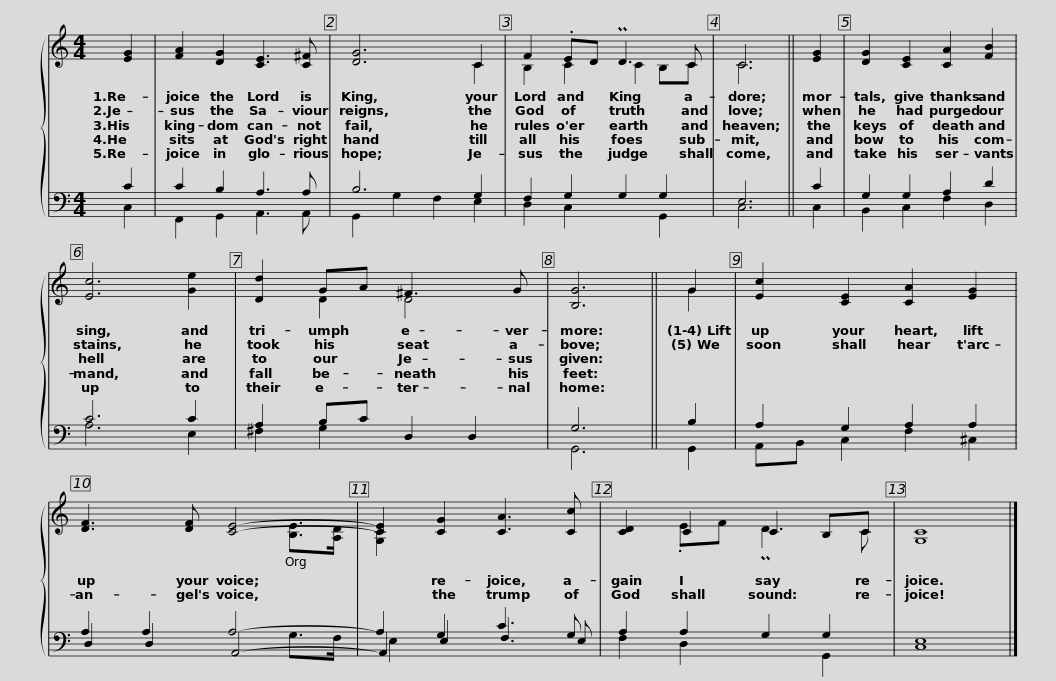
X:1
%%score { ( 1 4 5 ) | ( 2 3 6 ) }
L:1/8
M:4/4
I:linebreak $
K:C
V:1 treble
V:4 treble
V:5 treble
V:2 bass
V:3 bass
V:6 bass
V:1
 [EG]2 | [FA]2 [DG]2 [CE]3 [C^F] | [DG]6 C2 | F2 .ED PD3 C | C6 ||$ %5
 [EG]2 | [DG]2 [CE]2 [CA]2 [FB]2 | [Ec]6 [Ge]2 | [Dd]2 GA ^F3 G | [B,G]6 ||$ %10
 G2 | [Ec]2 [CE]2 [CA]2 [EG]2 | [DF]3 [DF] [CE]4- | [CE]2 [CG]2 [CA]3 [Cc] | [CD]2 C2 C2 B,C | %15
 [G,C]8 |] %16
V:2
 C2 | C2 B,2 A,3 A, | B,6 G,2 | F,2 G,2 G,2 G,2 | E,6 ||$ %5
 C2 | G,2 G,2 A,2 D2 | C6 C2 | A,2 B,C D,2 D,2 | G,6 ||$ %10
 B,2 | A,2 G,2 A,2 A,2 | A,2 A,2 A,4- | A,2 G,2 C3 G, | A,2 A,2 G,2 G,2 | %15
 E,8 |] %16
V:3
 C,2 | F,,2 G,,2 A,,3 A,, | G,,2 G,2 F,2 E,2 | D,2 C,2 x2 G,,2 | C,6 ||$ %5
 C,2 | B,,2 C,2 F,2 D,2 | A,6 E,2 | ^F,2 G,2 x4 | G,,6 ||$ %10
 G,,2 | A,,B,, C,2 F,2 ^C,2 | D,2 D,2 A,,4- | A,,2 E,2 F,3 E, | F,2 D,2 x2 G,,2 | %15
 C,8 |] %16
V:4
 x2 | x8 | x6 C2 | B,2 C2 C2 B,C | C6 ||$ %5
 x2 | x8 | x8 | x2 D2 D4 | x6 ||$ %10
 G2 | x8 | x8 | x8 | x2 .EF PD3 C | %15
 x8 |] %16
V:5
 x2 | x8 | x8 | x8 | x6 ||$ %5
 x2 | x8 | x8 | x8 | x6 ||$ %10
 x2 | x8 | x6 [B,E]>[A,D] | [G,C]2 x6 | x8 | %15
 x8 |] %16
V:6
 x2 | x8 | x8 | x8 | x6 ||$ %5
 x2 | x8 | x8 | x8 | x6 ||$ %10
 x2 | x8 | x6 G,>F, | E,2 x6 | x8 | %15
 x8 |] %16
